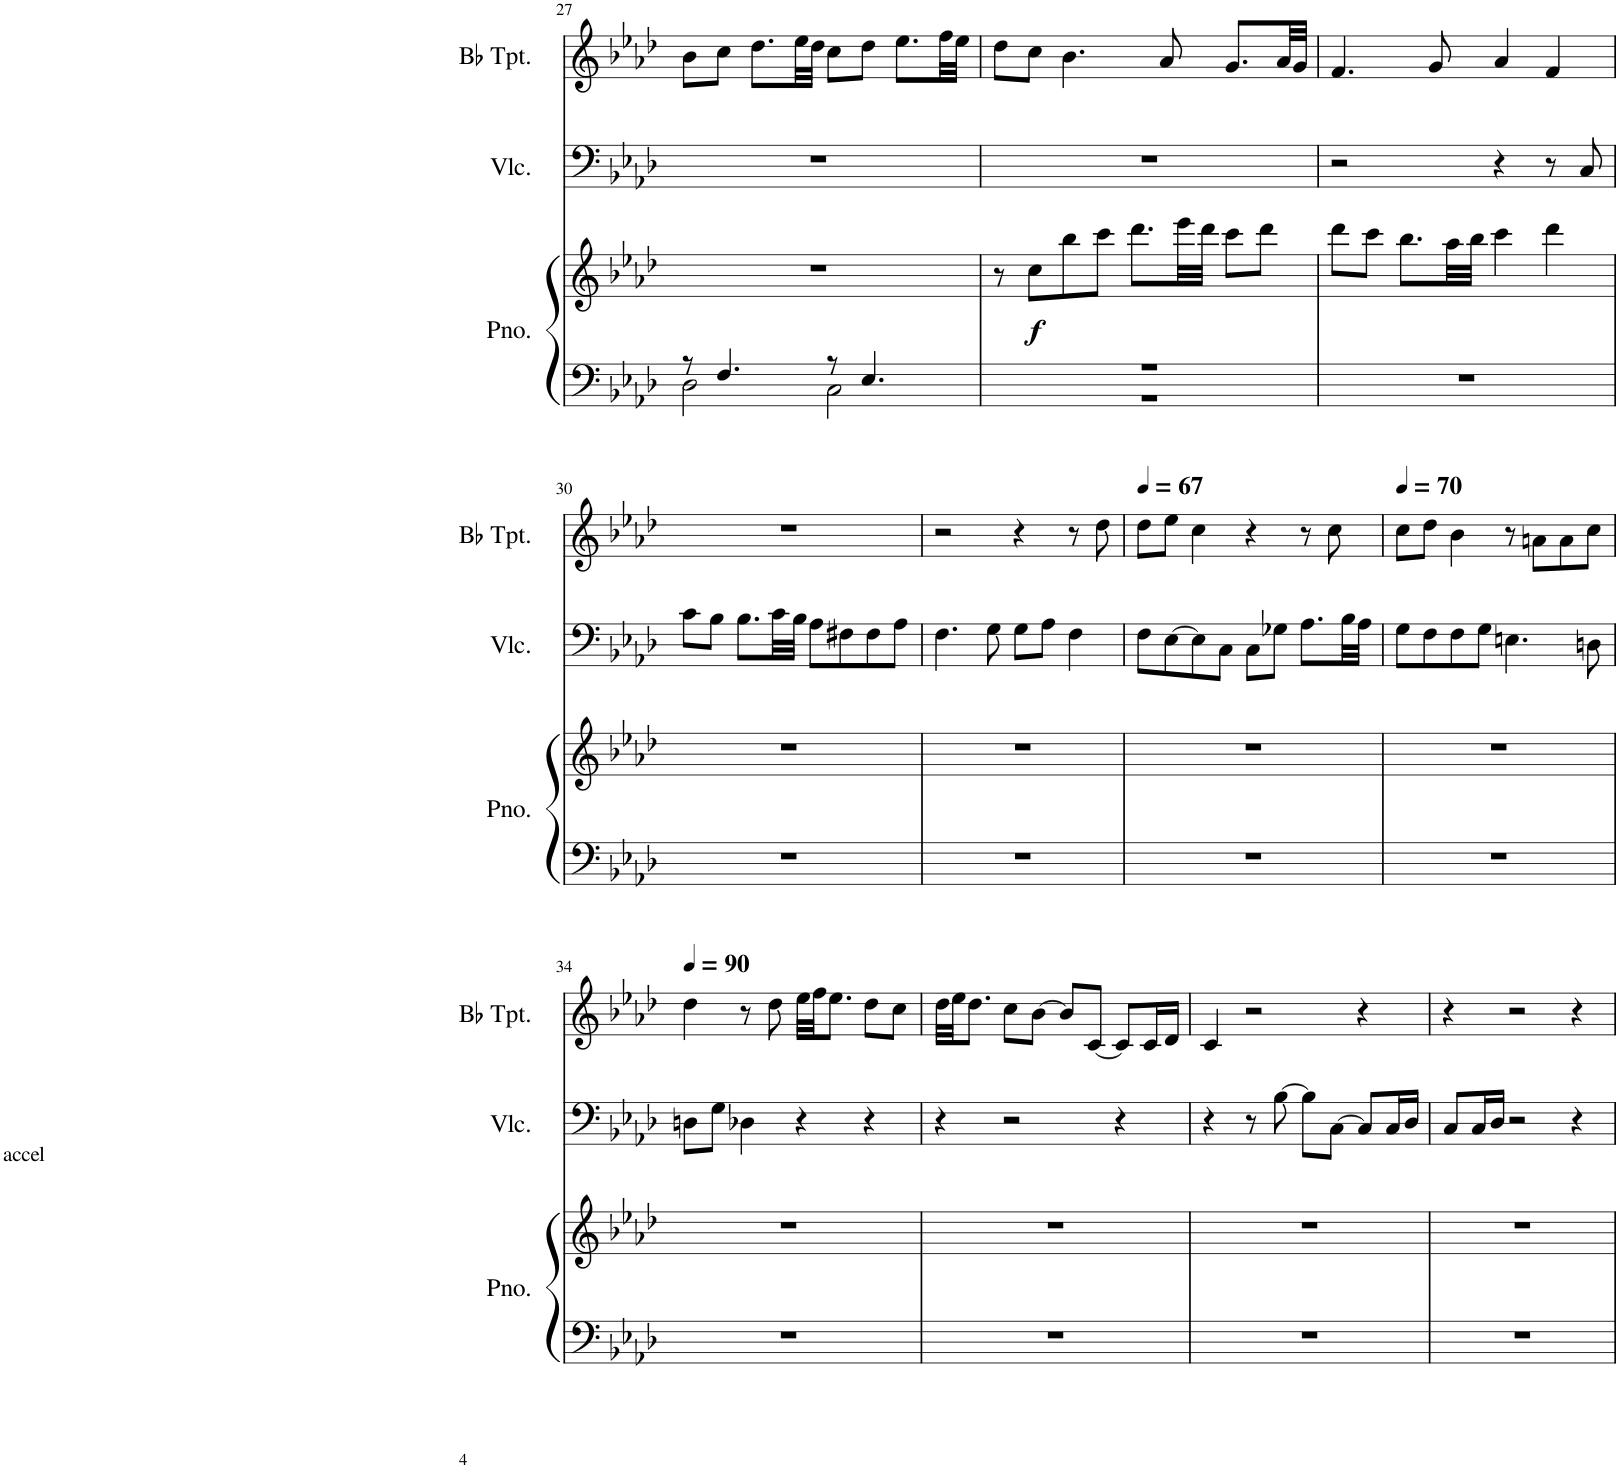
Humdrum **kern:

**kern	**kern	**dynam	**kern	**kern
*part3	*part3	*part3	*part2	*part1
*staff4	*staff3	*staff3/4	*staff2	*staff1
*I"Piano	*	*	*I"Violoncello	*I"Bb Trumpet
*I'Pno.	*	*	*I'Vlc.	*I'Bb Tpt.
!!LO:PB:g=z
*clefF4	*clefG2	*	*clefF4	*clefG2
*	*	*	*	*ITrd1c2
*k[b-e-a-d-]	*k[b-e-a-d-]	*	*k[b-e-a-d-]	*k[b-e-a-d-]
*M4/4	*M4/4	*	*M4/4	*M4/4
=27	=27	=27	=27	=27
*^	*	*	*	*
8r	2D-\	1r	.	1r	8b-\L
4.F/	.	.	.	.	8cc\J
.	.	.	.	.	8.dd-\L
.	.	.	.	.	32ee-\LL
.	.	.	.	.	32dd-\JJJ
8r	2C\	.	.	.	8cc\L
4.E-/	.	.	.	.	8dd-\J
.	.	.	.	.	8.ee-\L
.	.	.	.	.	32ff\LL
.	.	.	.	.	32ee-\JJJ
=28	=28	=28	=28	=28	=28
1r	1r	8r	.	1r	8dd-\L
!	!	!	!LO:DY:b	!	!
.	.	8cc\L	f	.	8cc\J
.	.	8bb-\	.	.	4.b-\
.	.	8ccc\J	.	.	.
.	.	8.ddd-\L	.	.	.
.	.	.	.	.	8a-/
.	.	32eee-\LL	.	.	.
.	.	32ddd-\JJJ	.	.	.
.	.	8ccc\L	.	.	8.g/L
.	.	8ddd-\J	.	.	.
.	.	.	.	.	32a-/LL
.	.	.	.	.	32g/JJJ
*v	*v	*	*	*	*
=29	=29	=29	=29	=29
1r	8ddd-\L	.	2r	4.f/
.	8ccc\J	.	.	.
.	8.bb-\L	.	.	.
.	.	.	.	8g/
.	32aa-\LL	.	.	.
.	32bb-\JJJ	.	.	.
.	4ccc\	.	4r	4a-/
.	4ddd-\	.	8r	4f/
.	.	.	8C/	.
!!LO:LB:g=z
=30	=30	=30	=30	=30
!	!	!	!LO:TX:b:t=accel	!
1r	1r	.	8c\L	1r
.	.	.	8B-\J	.
.	.	.	8.B-\L	.
.	.	.	32c\LL	.
.	.	.	32B-\JJJ	.
.	.	.	8A-\L	.
.	.	.	8F#X\	.
.	.	.	8F#\	.
.	.	.	8A-\J	.
=31	=31	=31	=31	=31
1r	1r	.	4.F\	2r
.	.	.	8G\	.
.	.	.	8G\L	4r
.	.	.	8A-\J	.
.	.	.	4F\	8r
.	.	.	.	8dd-\
=32	=32	=32	=32	=32
*	*	*	*	*MM67
1r	1r	.	8F\L	8dd-\L
.	.	.	[8E-\	8ee-\J
.	.	.	8E-\]	4cc\
.	.	.	8C\J	.
.	.	.	8C\L	4r
.	.	.	8G-X\J	.
.	.	.	8.A-\L	8r
.	.	.	.	8cc\
.	.	.	32B-\LL	.
.	.	.	32A-\JJJ	.
=33	=33	=33	=33	=33
*	*	*	*	*MM70
1r	1r	.	8G\L	8cc\L
.	.	.	8F\	8dd-\J
.	.	.	8F\	4b-\
.	.	.	8G\J	.
.	.	.	4.En\	8r
.	.	.	.	8an\L
.	.	.	.	8a\
.	.	.	8Dn\	8cc\J
!!LO:LB:g=z
=34	=34	=34	=34	=34
*	*	*	*	*MM90
1r	1r	.	8Dn\L	4dd-\
.	.	.	8G\J	.
.	.	.	4D-X\	8r
.	.	.	.	8dd-\
.	.	.	4r	32ee-\LLL
.	.	.	.	32ff\JJ
.	.	.	.	8.ee-\J
.	.	.	4r	8dd-\L
.	.	.	.	8cc\J
=35	=35	=35	=35	=35
1r	1r	.	4r	32dd-\LLL
.	.	.	.	32ee-\JJ
.	.	.	.	8.dd-\J
.	.	.	2r	8cc\L
.	.	.	.	[8b-\J
.	.	.	.	8b-/L]
.	.	.	.	[8c/J
.	.	.	4r	8c/L]
.	.	.	.	16c/L
.	.	.	.	16d-/JJ
=36	=36	=36	=36	=36
1r	1r	.	4r	4c/
.	.	.	8r	2r
.	.	.	[8B-\	.
.	.	.	8B-\L]	.
.	.	.	[8C\J	.
.	.	.	8C/L]	4r
.	.	.	16C/L	.
.	.	.	16D-/JJ	.
=37	=37	=37	=37	=37
1r	1r	.	8C/L	4r
.	.	.	16C/L	.
.	.	.	16D-/JJ	.
.	.	.	2r	2r
.	.	.	4r	4r
=	=	=	=	=
*-	*-	*-	*-	*-
